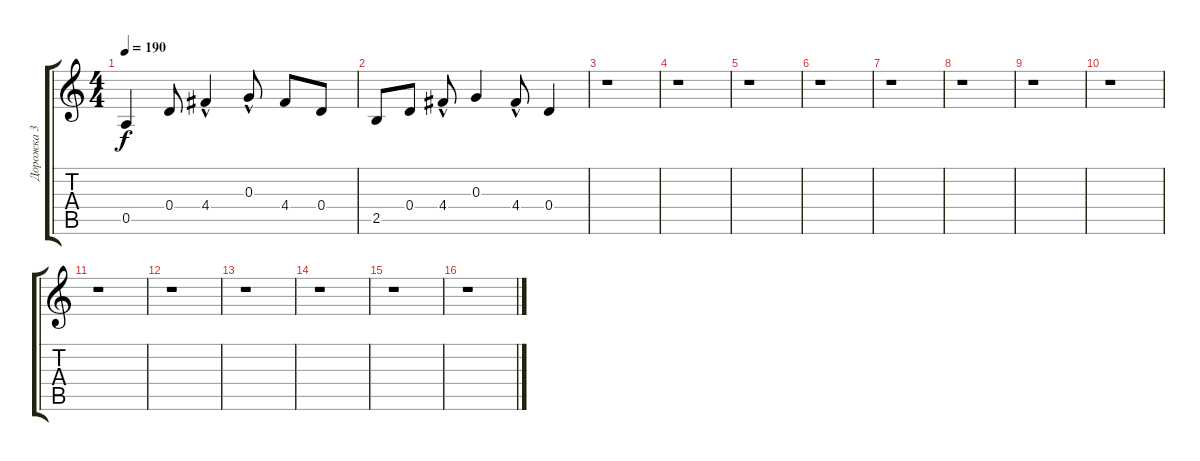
\track ("Дорожка 3" "Дорожка 3") {instrument electricguitarclean}
\staff {score tabs}
\tuning (E4 B3 G3 D3 A2 E2) {hide}
\ts (4 4)
\tempo 190
\clef g2
\ks c
0.5.4{dy f} 0.4.8 4.4{hac}.4 0.3{hac}.8 4.4.8 0.4.8 |
2.5.8 0.4.8 4.4{hac}.8 0.3.4 4.4{hac}.8 0.4.4 |
r.1 |
r.1 |
r.1 |
r.1 |
r.1 |
r.1 |
r.1 |
r.1 |
r.1 |
r.1 |
r.1 |
r.1 |
r.1 |
r.1
